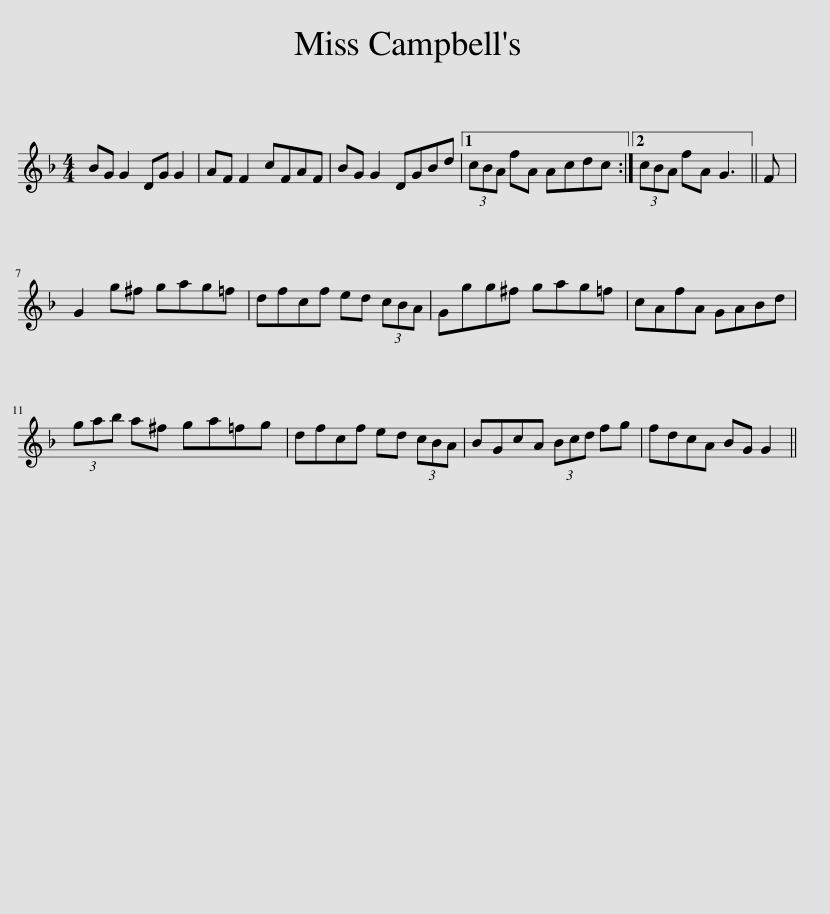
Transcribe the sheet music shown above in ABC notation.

X:1
L:1/8
M:4/4
I:linebreak $
K:F
V:1 treble
V:1
 BG G2 DG G2 | AF F2 cFAF | BG G2 DGBd |1 (3cBA fA Acdc :|2 (3cBA fA G3 || %5
 F |$ G2 g^f gag=f | dfcf ed (3cBA | Ggg^f gag=f | cAfA GABd |$ %10
 (3gab a^f ga=fg | dfcf ed (3cBA | BGcA (3Bcd fg | fdcA BG G2 || %14
